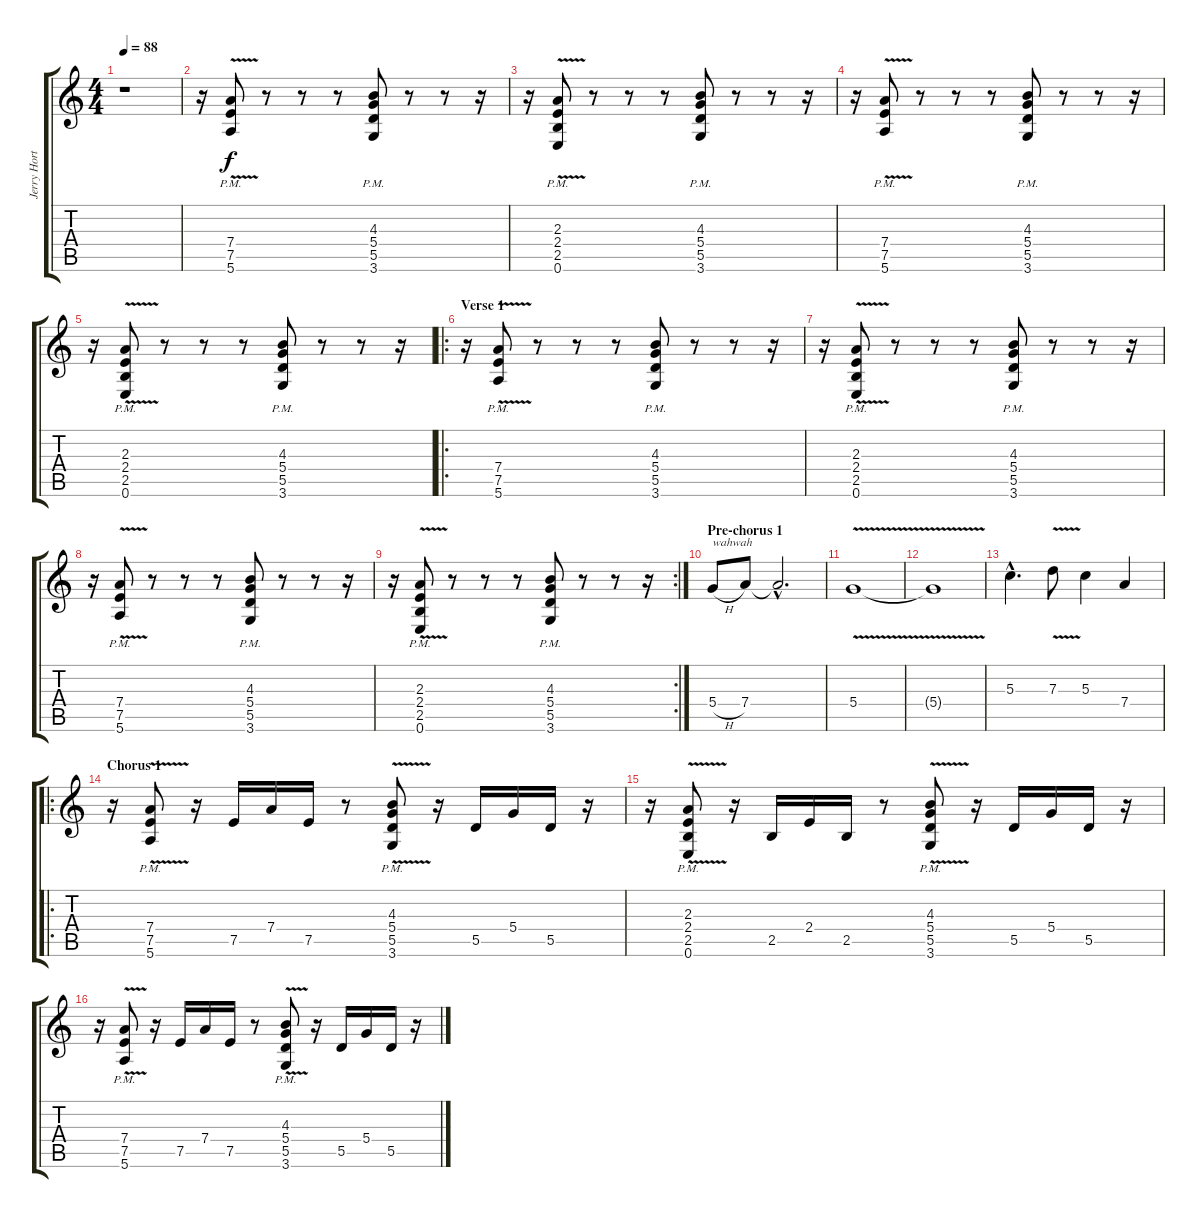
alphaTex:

\track ("Jerry Horton" "Jerry Hort") {instrument overdrivenguitar}
\staff {score tabs}
\tuning (E4 B3 G3 D3 A2 E2) {hide}
\ts (4 4)
\tempo 88
\clef g2
\ks c
r.1{dy f instrument overdrivenguitar} |
r.16 (7.4{v pm} 7.5{v pm} 5.6{v pm}).8 r.8 r.8 r.8 (4.3{pm} 5.4{pm} 5.5{pm} 3.6{pm}).8 r.8 r.8 r.16 |
r.16 (2.3{v pm} 2.4{v pm} 2.5{v pm} 0.6{v pm}).8 r.8 r.8 r.8 (4.3{pm} 5.4{pm} 5.5{pm} 3.6{pm}).8 r.8 r.8 r.16 |
r.16 (7.4{v pm} 7.5{v pm} 5.6{v pm}).8 r.8 r.8 r.8 (4.3{pm} 5.4{pm} 5.5{pm} 3.6{pm}).8 r.8 r.8 r.16 |
r.16 (2.3{v pm} 2.4{v pm} 2.5{v pm} 0.6{v pm}).8 r.8 r.8 r.8 (4.3{pm} 5.4{pm} 5.5{pm} 3.6{pm}).8 r.8 r.8 r.16 |
\ro
\section ("" "Verse 1")
r.16 (7.4{v pm} 7.5{v pm} 5.6{v pm}).8 r.8 r.8 r.8 (4.3{pm} 5.4{pm} 5.5{pm} 3.6{pm}).8 r.8 r.8 r.16 |
r.16 (2.3{v pm} 2.4{v pm} 2.5{v pm} 0.6{v pm}).8 r.8 r.8 r.8 (4.3{pm} 5.4{pm} 5.5{pm} 3.6{pm}).8 r.8 r.8 r.16 |
r.16 (7.4{v pm} 7.5{v pm} 5.6{v pm}).8 r.8 r.8 r.8 (4.3{pm} 5.4{pm} 5.5{pm} 3.6{pm}).8 r.8 r.8 r.16 |
\rc 2
r.16 (2.3{v pm} 2.4{v pm} 2.5{v pm} 0.6{v pm}).8 r.8 r.8 r.8 (4.3{pm} 5.4{pm} 5.5{pm} 3.6{pm}).8 r.8 r.8 r.16 |
\section ("" "Pre-chorus 1")
5.4{h}.8{txt "wahwah" instrument overdrivenguitar} 7.4.8 7.4{hac t}.2{d} |
5.4{v}.1 |
5.4{t}.1 |
5.3{hac}.4{d} 7.3{v}.8 5.3.4 7.4.4 |
\ro
\section ("" "Chorus 1")
r.16{instrument overdrivenguitar} (7.4{v pm} 7.5{v pm} 5.6{v pm}).8 r.16 7.5.16 7.4.16 7.5.16 r.8 (4.3{v pm} 5.4{v pm} 5.5{v pm} 3.6{v pm}).8 r.16 5.5.16 5.4.16 5.5.16 r.16 |
r.16 (2.3{v pm} 2.4{v pm} 2.5{v pm} 0.6{v pm}).8 r.16 2.5.16 2.4.16 2.5.16 r.8 (4.3{v pm} 5.4{v pm} 5.5{v pm} 3.6{v pm}).8 r.16 5.5.16 5.4.16 5.5.16 r.16 |
r.16 (7.4{v pm} 7.5{v pm} 5.6{v pm}).8 r.16 7.5.16 7.4.16 7.5.16 r.8 (4.3{v pm} 5.4{v pm} 5.5{v pm} 3.6{v pm}).8 r.16 5.5.16 5.4.16 5.5.16 r.16
